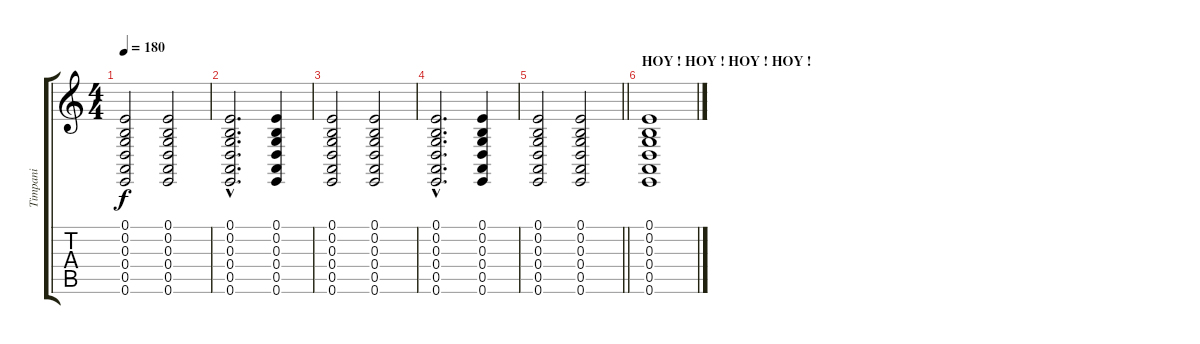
\track ("Timpani" "Timpani") {instrument taikodrum}
\staff {score tabs}
\tuning (E4 B3 G3 D3 A2 E2) {hide}
\ts (4 4)
\tempo 180
\clef g2
\ks c
(0.1 0.2 0.3 0.4 0.5 0.6).2{dy f} (0.1 0.2 0.3 0.4 0.5 0.6).2 |
(0.1{hac} 0.2{hac} 0.3{hac} 0.4{hac} 0.5{hac} 0.6{hac}).2{d} (0.1 0.2 0.3 0.4 0.5 0.6).4 |
(0.1 0.2 0.3 0.4 0.5 0.6).2 (0.1 0.2 0.3 0.4 0.5 0.6).2 |
(0.1{hac} 0.2{hac} 0.3{hac} 0.4{hac} 0.5{hac} 0.6{hac}).2{d} (0.1 0.2 0.3 0.4 0.5 0.6).4 |
\barLineRight lightlight
(0.1 0.2 0.3 0.4 0.5 0.6).2 (0.1 0.2 0.3 0.4 0.5 0.6).2 |
\section ("" "HOY ! HOY ! HOY ! HOY !")
(0.1 0.2 0.3 0.4 0.5 0.6).1
